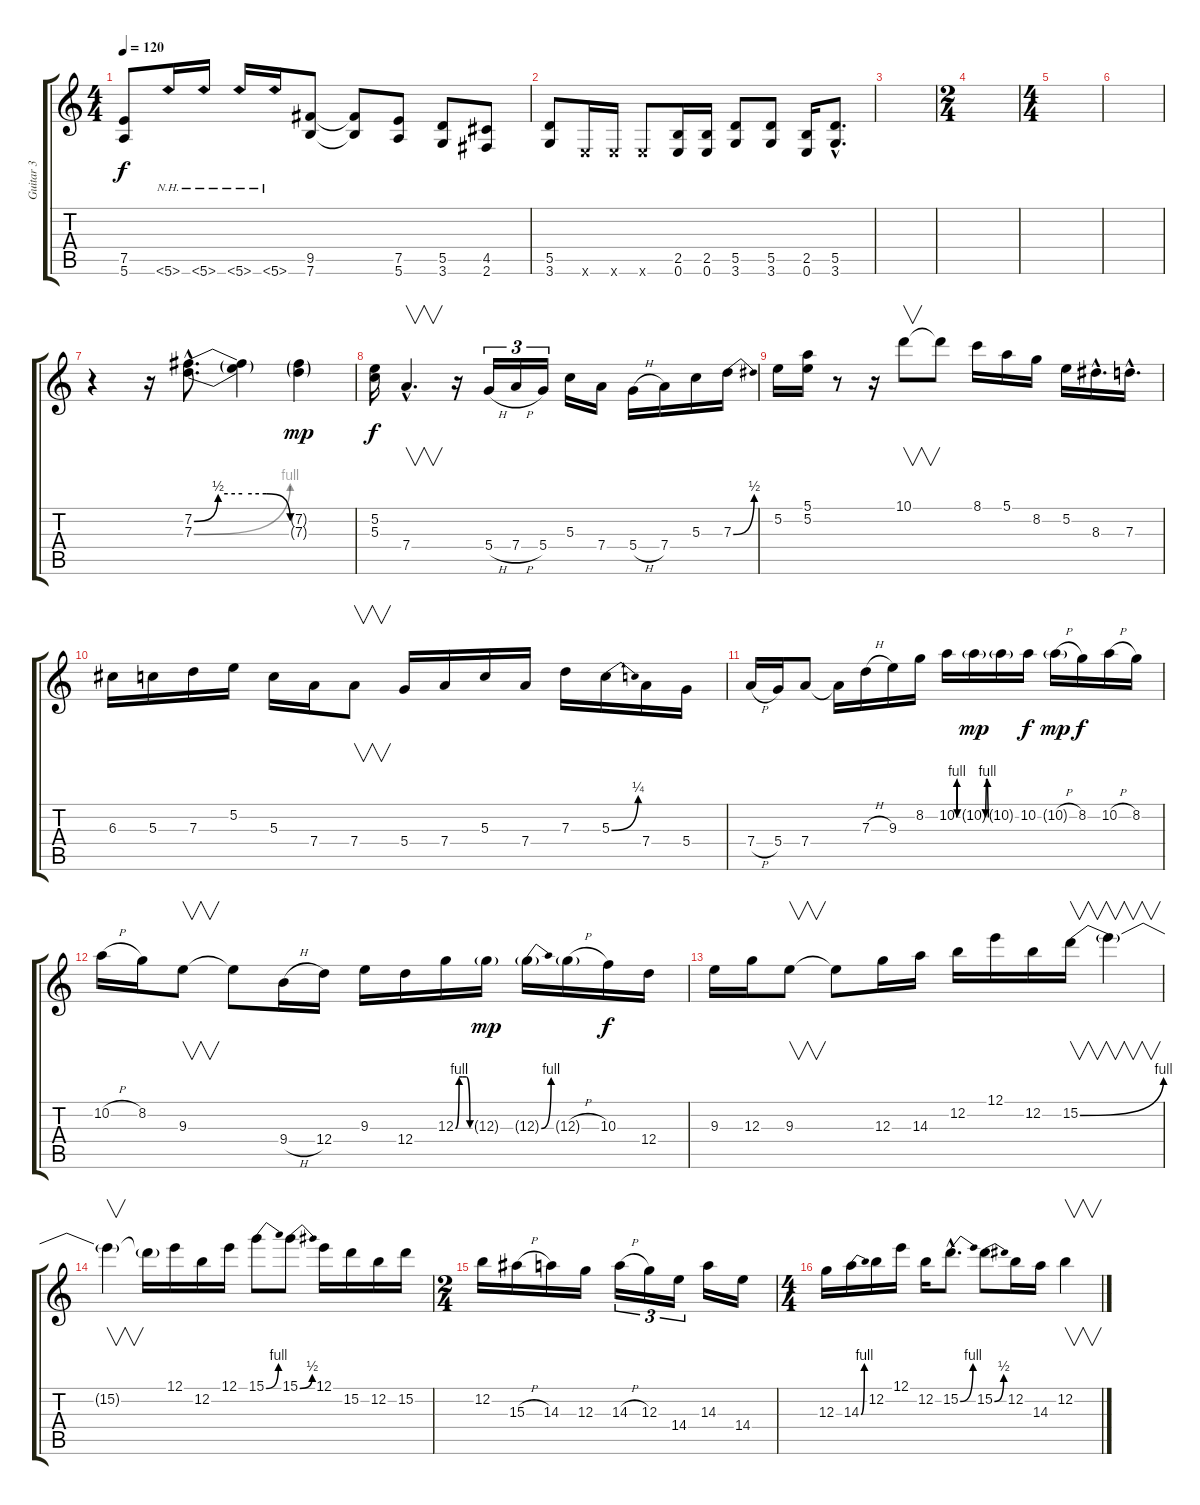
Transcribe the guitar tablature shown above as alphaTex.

\track ("Guitar 3" "Guitar 3") {instrument distortionguitar}
\staff {score tabs}
\tuning (E4 B3 G3 D3 A2 E2) {hide}
\ts (4 4)
\tempo 120
\clef g2
\ks c
(7.5 5.6).8{dy f} 5.6{nh}.16 5.6{nh}.16 5.6{nh}.16 5.6{nh}.16 (9.5 7.6).8 (9.5{t} 7.6{t}).8 (7.5 5.6).8 (5.5 3.6).8 (4.5 2.6).8 |
(5.5 3.6).8 0.6{x}.16 0.6{x}.16 0.6{x}.8 (2.5 0.6).16 (2.5 0.6).16 (5.5 3.6).8 (5.5 3.6).8 (2.5 0.6).16 (5.5{hac} 3.6{hac}).8{d} |
|
\ts (2 4)
|
\ts (4 4)
|
|
r.4 r.16 (7.2{be (custom 0 0 15 2 30 2 45 2 60 0) hac} 7.3{be (bend 0 0 60 4) hac}).8{d} (7.2{t} 7.3{t}).4 (7.2{g} 7.3{g}).4{dy mp} |
(5.2 5.3).16{dy f} 7.4{hac}.4{v d} r.16 5.4{h}.16{tu (3 2)} 7.4{h}.16{tu (3 2)} 5.4.16{tu (3 2)} 5.3.16 7.4.16 5.4{h}.16 7.4.16 5.3.16 7.3{be (bend 0 0 60 2)}.16 |
5.2.16 (5.1 5.2).16 r.8 r.16 10.1.8{v} 10.1{t}.8 8.1.16 5.1.16 8.2.16 5.2.16 8.3{hac}.16{d} 7.3{hac}.16{d} |
6.3.16 5.3.16 7.3.16 5.2.16 5.3.16 7.4.16 7.4.8{v} 5.4.16 7.4.16 5.3.16 7.4.16 7.3.16 5.3{be (bend 0 0 60 1)}.16 7.4.16 5.4.16 |
7.4{h}.16 5.4.16 7.4.8 7.4{t}.16 7.3{h}.16 9.3.16 8.2.16 10.2{be (custom 0 0 15 4 30 4 45 0 60 0)}.16 10.2{be (custom 0 0 15 4 30 4 45 0 60 0) g}.16{dy mp} 10.2{g}.16 10.2.16{dy f} 10.2{h g}.16{dy mp} 8.2.16{dy f} 10.2{h}.16 8.2.16 |
10.2{h}.16 8.2.16 9.3.8{v} 9.3{t}.8 9.4{h}.16 12.4.16 9.3.16 12.4.16 12.3{be (custom 0 0 15 4 30 4 45 4 60 0)}.16 12.3{g}.16{dy mp} 12.3{be (bend 0 0 60 4) g}.16 12.3{h g}.16 10.3.16{dy f} 12.4.16 |
9.3.16 12.3.16 9.3.8{v} 9.3{t}.8 12.3.16 14.3.16 12.2.16 12.1.16 12.2.16 15.2{be (bend 0 0 60 4)}.16{v} 15.2{t}.4{v} |
15.2{t}.4{v} 15.2{t}.16 12.1.16 12.2.16 12.1.16 15.1{be (bend 0 0 60 4)}.8 15.1{be (bend 0 0 60 2)}.8 12.1.16 15.2.16 12.2.16 15.2.16 |
\ts (2 4)
12.2.16 15.3{h}.16 14.3.16 12.3.16 14.3{h}.16{tu (3 2)} 12.3.16{tu (3 2)} 14.4.16{tu (3 2)} 14.3.16 14.4.16 |
\ts (4 4)
12.3.16 14.3{be (bend 0 0 60 4)}.16 12.2.16 12.1.16 12.2.16 15.2{be (bend 0 0 60 4) hac}.8{d} 15.2{be (bend 0 0 60 2)}.8 12.2.16 14.3.16 12.2.4{v}
